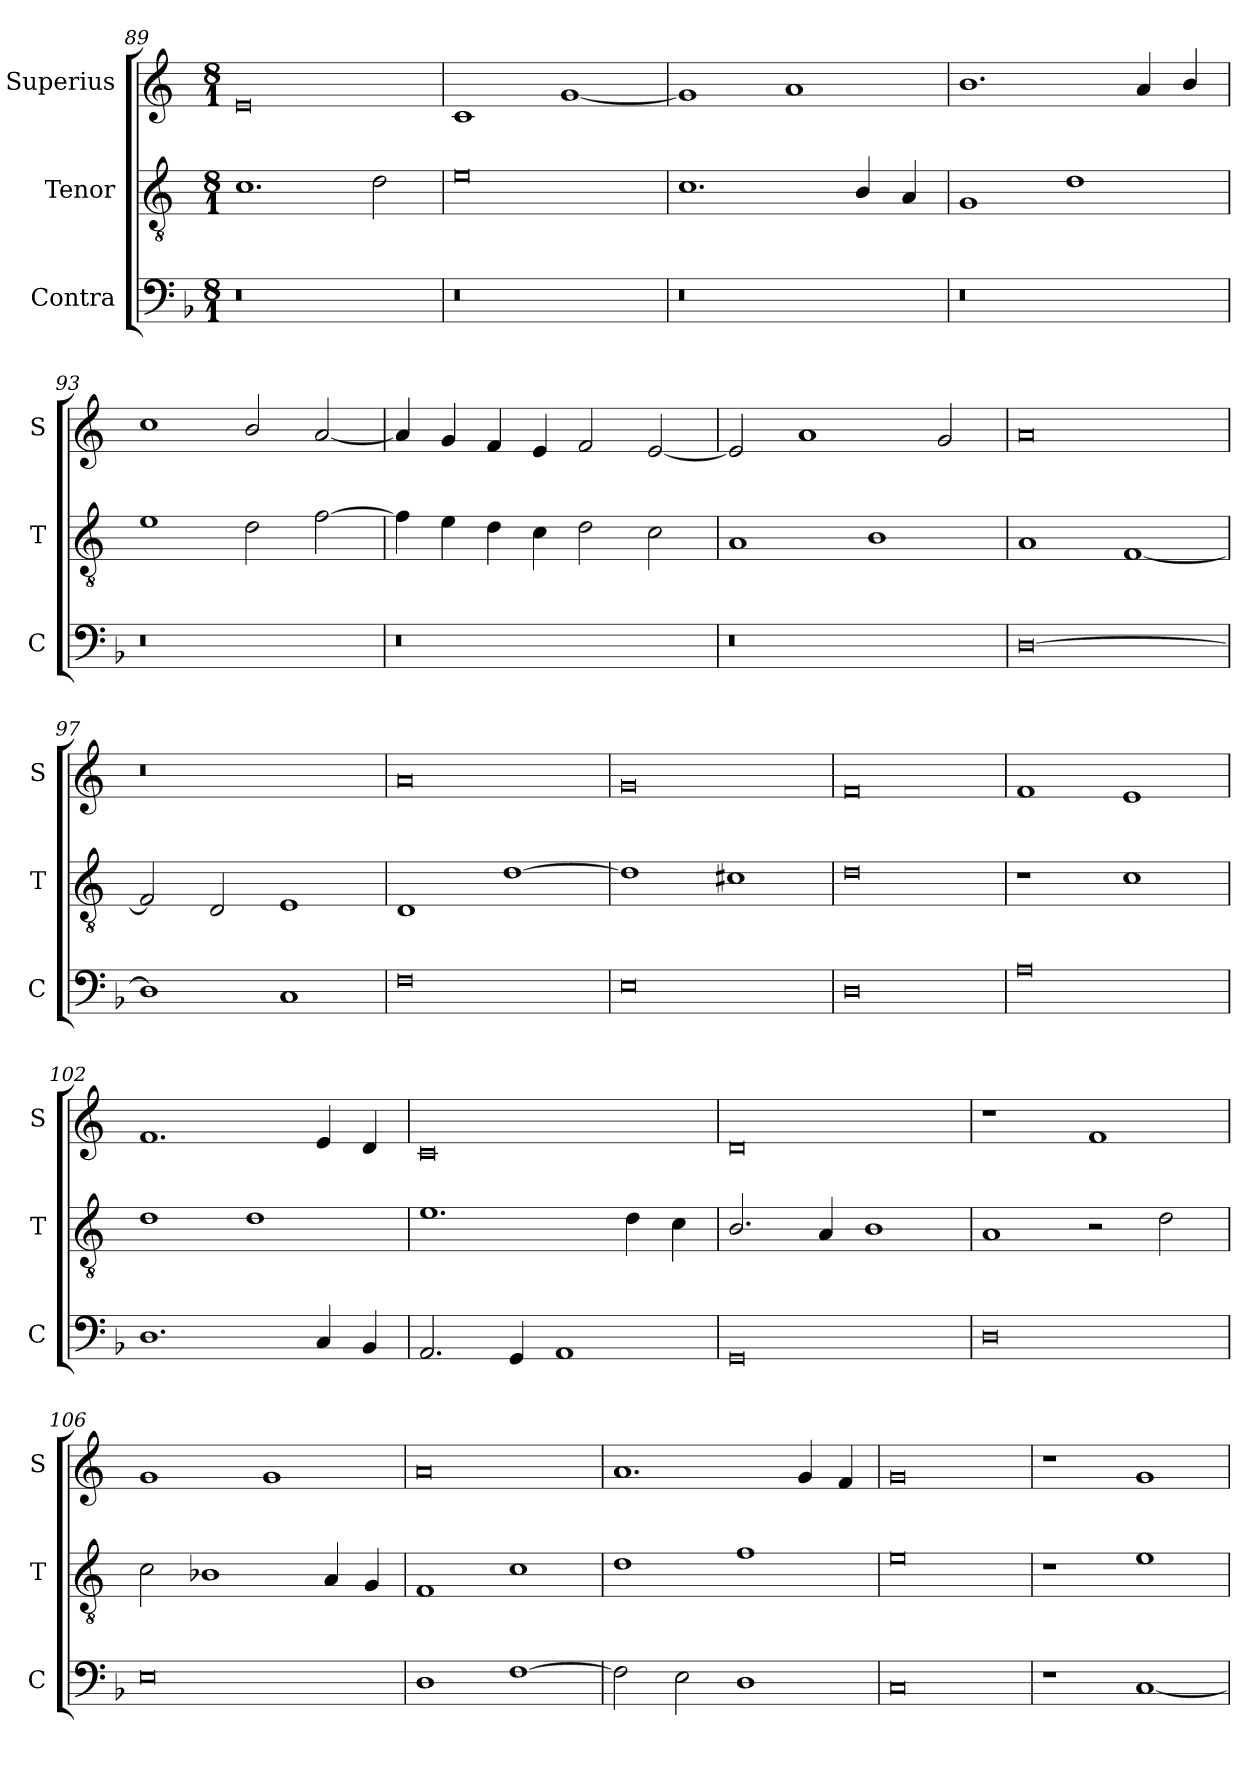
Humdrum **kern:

**kern	**kern	**kern
*part3	*part2	*part1
*staff3	*staff2	*staff1
*I"Contra	*I"Tenor	*I"Superius
*I'C	*I'T	*I'S
*clefF4	*clefGv2	*clefG2
*k[b-]	*k[]	*k[]
*M8/1	*M8/1	*M8/1
=89	=89	=89
0r	1.c\	0e/
.	2d\	.
=90	=90	=90
0r	0e\	1c/
.	.	[1g/
=91	=91	=91
0r	1.c\	1g/]
.	.	1a/
.	4B/	.
.	4A/	.
=92	=92	=92
0r	1G/	1.b\
.	1d\	.
.	.	4a/
.	.	4b/
=93	=93	=93
0r	1e\	1cc\
.	2d\	2b/
.	[2f\	[2a/
=94	=94	=94
0r	4f\]	4a/]
.	4e\	4g/
.	4d\	4f/
.	4c\	4e/
.	2d\	2f/
.	2c\	[2e/
=95	=95	=95
0r	1A/	2e/]
.	.	1a/
.	1B\	.
.	.	2g/
=96	=96	=96
[0D\	1A/	0a/
.	[1F/	.
=97	=97	=97
1D\]	2F/]	0r
.	2D/	.
1C/	1E/	.
=98	=98	=98
0F\	1D/	0a/
.	[1d\	.
=99	=99	=99
0E\	1d\]	0g/
.	1c#X\	.
=100	=100	=100
0D\	0d\	0f/
=101	=101	=101
0A\	1r	1f/
.	1c\	1e/
=102	=102	=102
1.D\	1d\	1.f/
.	1d\	.
4C/	.	4e/
4BB-/	.	4d/
=103	=103	=103
2.AA/	1.e\	0c/
4GG/	.	.
1AA/	.	.
.	4d\	.
.	4c\	.
=104	=104	=104
0GG/	2.B/	0d/
.	4A/	.
.	1B\	.
=105	=105	=105
0D\	1A/	1r
.	2r	1f/
.	2d\	.
=106	=106	=106
0E\	2c\	1g/
.	1B-X\	.
.	.	1g/
.	4A/	.
.	4G/	.
=107	=107	=107
1D\	1F/	0a/
[1F\	1c\	.
=108	=108	=108
2F\]	1d\	1.a/
2E\	.	.
1D\	1f\	.
.	.	4g/
.	.	4f/
=109	=109	=109
0C/	0e\	0g/
=110	=110	=110
1r	1r	1r
[1C/	1e\	1g/
=	=	=
*-	*-	*-
